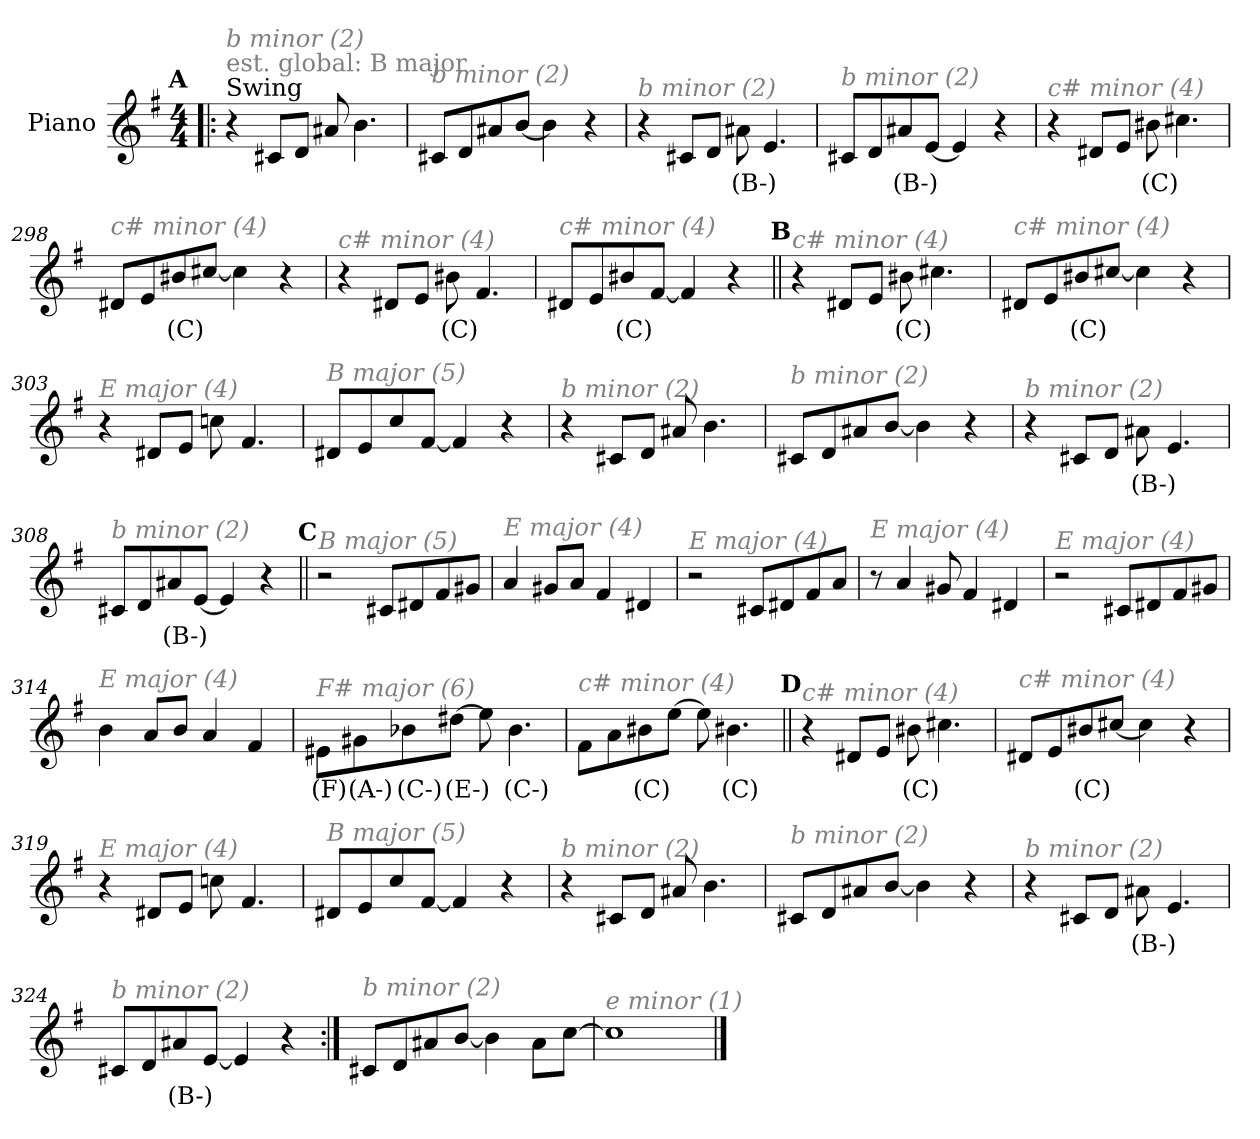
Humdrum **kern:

**kern	**text
*part1	*part1
*staff1	*staff1
*I"Piano	*
*I'Pno.	*
*clefG2	*
*k[f#]	*
*M4/4	*
*MM160	*
!!LO:REH:place=s1:a:enc=none:fs=14:t=A
=1!|:	=1!|:
!LO:TX:a:t=Swing	!
!LO:TX:a:color=#808080:t=est. global&colon; B major	!
!LO:TX:i:color=#808080:t=b minor (2)	!
4r	.
8c#X/L	.
8d/J	.
8a#X/	.
4.b\	.
=294	=294
!LO:TX:i:color=#808080:t=b minor (2)	!
8c#X/L	.
8d/	.
8a#X/	.
[8b/J	.
4b\]	.
4r	.
=295	=295
!LO:TX:i:color=#808080:t=b minor (2)	!
4r	.
8c#X/L	.
8d/J	.
8a#Xi\	(B-)
4.e/	.
=296	=296
!LO:TX:i:color=#808080:t=b minor (2)	!
8c#X/L	.
8d/	.
8a#Xi/	(B-)
[8e/J	.
4e/]	.
4r	.
!!LO:LB:g=z
=297	=297
!LO:TX:i:color=#808080:t=c# minor (4)	!
4r	.
8d#X/L	.
8e/J	.
8b#Xi\	(C)
4.cc#X\	.
=298	=298
!LO:TX:i:color=#808080:t=c# minor (4)	!
8d#X/L	.
8e/	.
8b#Xi/	(C)
[8cc#X/J	.
4cc#\]	.
4r	.
=299	=299
!LO:TX:i:color=#808080:t=c# minor (4)	!
4r	.
8d#X/L	.
8e/J	.
8b#Xi\	(C)
4.f#/	.
=300	=300
!LO:TX:i:color=#808080:t=c# minor (4)	!
8d#X/L	.
8e/	.
8b#Xi/	(C)
[8f#/J	.
4f#/]	.
4r	.
!!LO:LB:g=z
!!LO:REH:place=s1:a:enc=none:fs=14:t=B
=301||	=301||
!LO:TX:i:color=#808080:t=c# minor (4)	!
4r	.
8d#X/L	.
8e/J	.
8b#Xi\	(C)
4.cc#X\	.
=302	=302
!LO:TX:i:color=#808080:t=c# minor (4)	!
8d#X/L	.
8e/	.
8b#Xi/	(C)
[8cc#X/J	.
4cc#\]	.
4r	.
=303	=303
!LO:TX:i:color=#808080:t=E major (4)	!
4r	.
8d#X/L	.
8e/J	.
8ccn\	.
4.f#/	.
=304	=304
!LO:TX:i:color=#808080:t=B major (5)	!
8d#X/L	.
8e/	.
8cc/	.
[8f#/J	.
4f#/]	.
4r	.
!!LO:LB:g=z
=305	=305
!LO:TX:i:color=#808080:t=b minor (2)	!
4r	.
8c#X/L	.
8d/J	.
8a#X/	.
4.b\	.
=306	=306
!LO:TX:i:color=#808080:t=b minor (2)	!
8c#X/L	.
8d/	.
8a#X/	.
[8b/J	.
4b\]	.
4r	.
=307	=307
!LO:TX:i:color=#808080:t=b minor (2)	!
4r	.
8c#X/L	.
8d/J	.
8a#Xi\	(B-)
4.e/	.
=308	=308
!LO:TX:i:color=#808080:t=b minor (2)	!
8c#X/L	.
8d/	.
8a#Xi/	(B-)
[8e/J	.
4e/]	.
4r	.
!!LO:LB:g=z
!!LO:REH:place=s1:a:enc=none:fs=14:t=C
=309||	=309||
!LO:TX:i:color=#808080:t=B major (5)	!
2r	.
8c#X/L	.
8d#X/	.
8f#/	.
8g#X/J	.
=310	=310
!LO:TX:i:color=#808080:t=E major (4)	!
4a/	.
8g#X/L	.
8a/J	.
4f#/	.
4d#X/	.
=311	=311
!LO:TX:i:color=#808080:t=E major (4)	!
2r	.
8c#X/L	.
8d#X/	.
8f#/	.
8a/J	.
=312	=312
!LO:TX:i:color=#808080:t=E major (4)	!
8r	.
4a/	.
8g#X/	.
4f#/	.
4d#X/	.
!!LO:LB:g=z
=313	=313
!LO:TX:i:color=#808080:t=E major (4)	!
2r	.
8c#X/L	.
8d#X/	.
8f#/	.
8g#X/J	.
=314	=314
!LO:TX:i:color=#808080:t=E major (4)	!
4b\	.
8a/L	.
8b/J	.
4a/	.
4f#/	.
=315	=315
!LO:TX:i:color=#808080:t=F# major (6)	!
8e#Xi\L	(F)
8g#Xi\	(A-)
8b-Xi\	(C-)
[8dd#Xi\J	(E-)
8ee-\]	.
4.b-i\	(C-)
=316	=316
!LO:TX:i:color=#808080:t=c# minor (4)	!
8f#\L	.
8a\	.
8b#Xi\	(C)
[8ee\J	.
8ee\]	.
4.b#Xi\	(C)
!!LO:LB:g=z
!!LO:REH:place=s1:a:enc=none:fs=14:t=D
=317||	=317||
!LO:TX:i:color=#808080:t=c# minor (4)	!
4r	.
8d#X/L	.
8e/J	.
8b#Xi\	(C)
4.cc#X\	.
=318	=318
!LO:TX:i:color=#808080:t=c# minor (4)	!
8d#X/L	.
8e/	.
8b#Xi/	(C)
[8cc#X/J	.
4cc#\]	.
4r	.
=319	=319
!LO:TX:i:color=#808080:t=E major (4)	!
4r	.
8d#X/L	.
8e/J	.
8ccn\	.
4.f#/	.
=320	=320
!LO:TX:i:color=#808080:t=B major (5)	!
8d#X/L	.
8e/	.
8cc/	.
[8f#/J	.
4f#/]	.
4r	.
!!LO:LB:g=z
=321	=321
!LO:TX:i:color=#808080:t=b minor (2)	!
4r	.
8c#X/L	.
8d/J	.
8a#X/	.
4.b\	.
=322	=322
!LO:TX:i:color=#808080:t=b minor (2)	!
8c#X/L	.
8d/	.
8a#X/	.
[8b/J	.
4b\]	.
4r	.
=323	=323
!LO:TX:i:color=#808080:t=b minor (2)	!
4r	.
8c#X/L	.
8d/J	.
8a#Xi\	(B-)
4.e/	.
=324	=324
!LO:TX:i:color=#808080:t=b minor (2)	!
8c#X/L	.
8d/	.
8a#Xi/	(B-)
[8e/J	.
4e/]	.
4r	.
!!LO:LB:g=z
=325:|!	=325:|!
!LO:TX:i:color=#808080:t=b minor (2)	!
8c#X/L	.
8d/	.
8a#X/	.
[8b/J	.
4b\]	.
8a#\L	.
[8cc\J	.
=326	=326
!LO:TX:i:color=#808080:t=e minor (1)	!
1cc]	.
==	==
*-	*-
